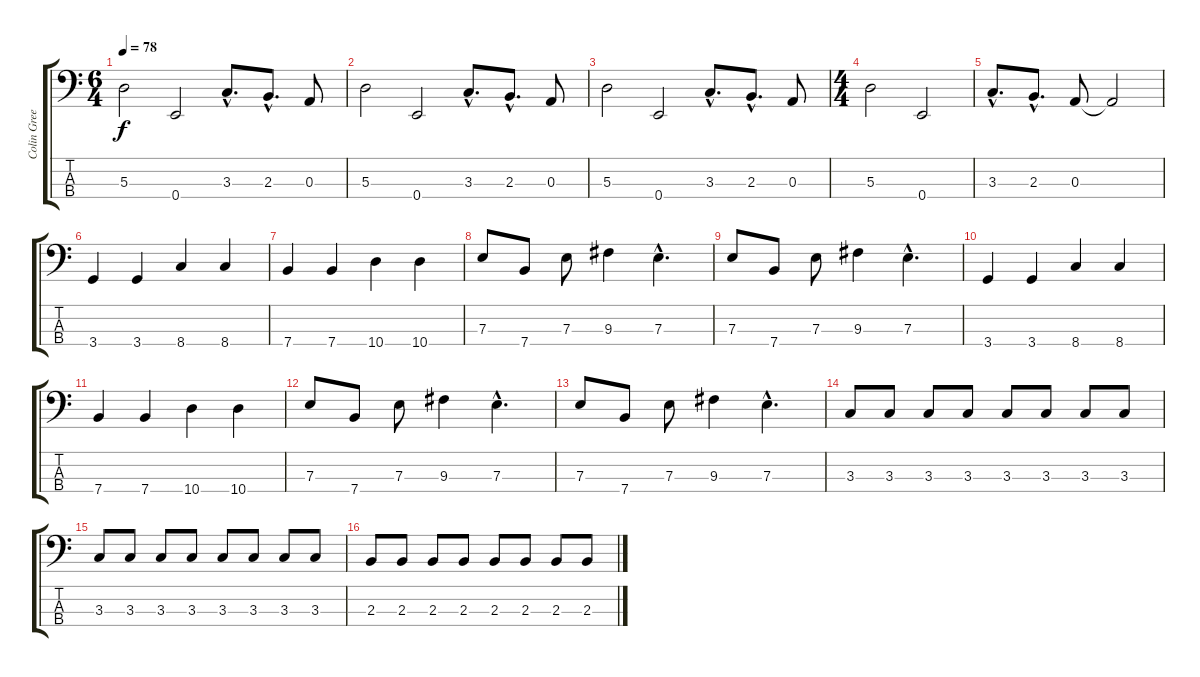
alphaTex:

\track ("Colin Greenwood" "Colin Gree") {instrument electricbassfinger}
\staff {score tabs}
\tuning (G2 D2 A1 E1) {hide}
\ts (6 4)
\tempo 78
\clef f4
\ks c
5.3.2{dy f instrument electricbassfinger} 0.4.2 3.3{hac}.8{d} 2.3{hac}.8{d} 0.3.8 |
5.3.2 0.4.2 3.3{hac}.8{d} 2.3{hac}.8{d} 0.3.8 |
5.3.2 0.4.2 3.3{hac}.8{d} 2.3{hac}.8{d} 0.3.8 |
\ts (4 4)
5.3.2 0.4.2 |
3.3{hac}.8{d} 2.3{hac}.8{d} 0.3.8 0.3{t}.2 |
3.4.4 3.4.4 8.4.4 8.4.4 |
7.4.4 7.4.4 10.4.4 10.4.4 |
7.3.8 7.4.8 7.3.8 9.3.4 7.3{hac}.4{d} |
7.3.8 7.4.8 7.3.8 9.3.4 7.3{hac}.4{d} |
3.4.4 3.4.4 8.4.4 8.4.4 |
7.4.4 7.4.4 10.4.4 10.4.4 |
7.3.8 7.4.8 7.3.8 9.3.4 7.3{hac}.4{d} |
7.3.8 7.4.8 7.3.8 9.3.4 7.3{hac}.4{d} |
3.3.8 3.3.8 3.3.8 3.3.8 3.3.8 3.3.8 3.3.8 3.3.8 |
3.3.8 3.3.8 3.3.8 3.3.8 3.3.8 3.3.8 3.3.8 3.3.8 |
2.3.8 2.3.8 2.3.8 2.3.8 2.3.8 2.3.8 2.3.8 2.3.8
